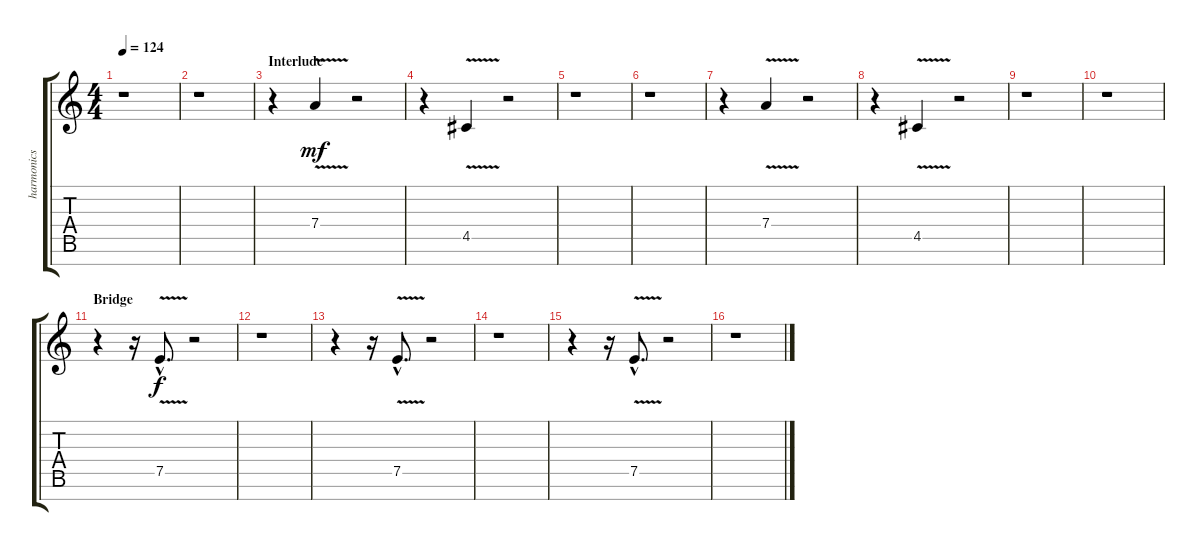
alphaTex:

\track ("harmonics" "harmonics") {instrument guitarharmonics}
\staff {score tabs}
\tuning (E4 B3 G3 D3 A2 E2 B1) {hide}
\ts (4 4)
\tempo 124
\clef g2
\ks c
r.1{dy mf} |
r.1 |
\section ("" "Interlude")
r.4 7.4{v}.4 r.2 |
r.4 4.5{v}.4 r.2 |
r.1 |
r.1 |
r.4 7.4{v}.4 r.2 |
r.4 4.5{v}.4 r.2 |
r.1 |
r.1 |
\section ("" "Bridge")
r.4 r.16 7.5{v hac}.8{d dy f} r.2 |
r.1 |
r.4 r.16 7.5{v hac}.8{d} r.2 |
r.1 |
r.4 r.16 7.5{v hac}.8{d} r.2 |
r.1
